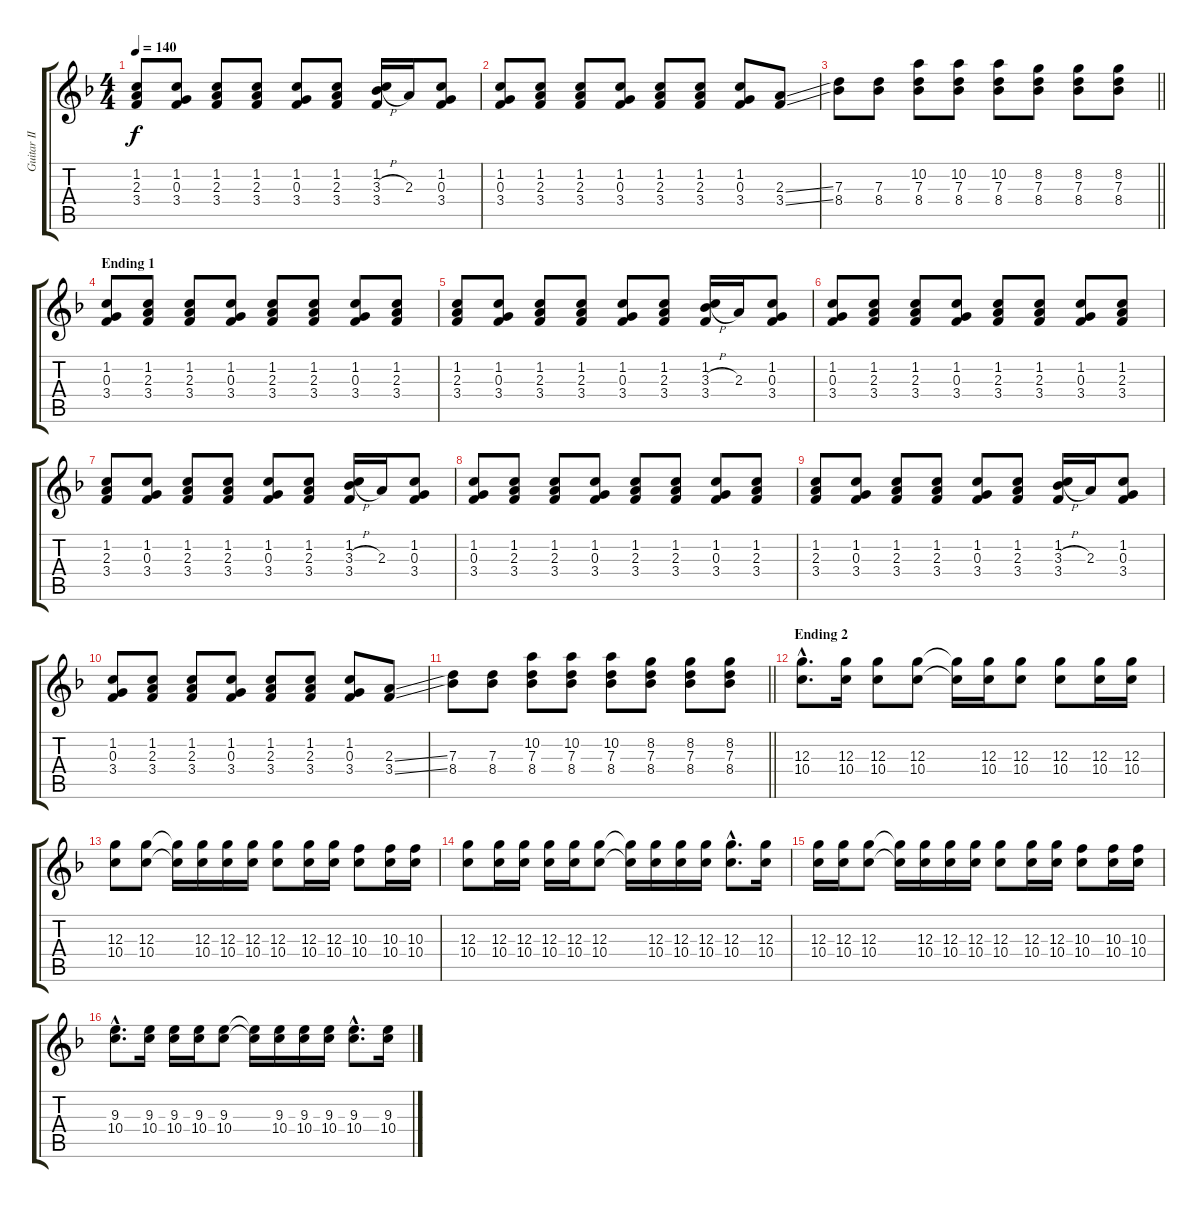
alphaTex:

\track ("Guitar II (Aiji)" "Guitar II ") {instrument distortionguitar}
\staff {score tabs}
\tuning (E4 B3 G3 D3 A2 E2) {hide}
\ts (4 4)
\tempo 140
\clef g2
\ks f
(1.2 2.3 3.4).8{dy f} (1.2 0.3 3.4).8 (1.2 2.3 3.4).8 (1.2 2.3 3.4).8 (1.2 0.3 3.4).8 (1.2 2.3 3.4).8 (1.2 3.3{h} 3.4).16 2.3.16 (1.2 0.3 3.4).8 |
(1.2 0.3 3.4).8 (1.2 2.3 3.4).8 (1.2 2.3 3.4).8 (1.2 0.3 3.4).8 (1.2 2.3 3.4).8 (1.2 2.3 3.4).8 (1.2 0.3 3.4).8 (2.3{ss} 3.4{ss}).8 |
\barLineRight lightlight
(7.3 8.4).8 (7.3 8.4).8 (10.2 7.3 8.4).8 (10.2 7.3 8.4).8 (10.2 7.3 8.4).8 (8.2 7.3 8.4).8 (8.2 7.3 8.4).8 (8.2 7.3 8.4).8 |
\section ("" "Ending 1")
(1.2 0.3 3.4).8 (1.2 2.3 3.4).8 (1.2 2.3 3.4).8 (1.2 0.3 3.4).8 (1.2 2.3 3.4).8 (1.2 2.3 3.4).8 (1.2 0.3 3.4).8 (1.2 2.3 3.4).8 |
(1.2 2.3 3.4).8 (1.2 0.3 3.4).8 (1.2 2.3 3.4).8 (1.2 2.3 3.4).8 (1.2 0.3 3.4).8 (1.2 2.3 3.4).8 (1.2 3.3{h} 3.4).16 2.3.16 (1.2 0.3 3.4).8 |
(1.2 0.3 3.4).8 (1.2 2.3 3.4).8 (1.2 2.3 3.4).8 (1.2 0.3 3.4).8 (1.2 2.3 3.4).8 (1.2 2.3 3.4).8 (1.2 0.3 3.4).8 (1.2 2.3 3.4).8 |
(1.2 2.3 3.4).8 (1.2 0.3 3.4).8 (1.2 2.3 3.4).8 (1.2 2.3 3.4).8 (1.2 0.3 3.4).8 (1.2 2.3 3.4).8 (1.2 3.3{h} 3.4).16 2.3.16 (1.2 0.3 3.4).8 |
(1.2 0.3 3.4).8 (1.2 2.3 3.4).8 (1.2 2.3 3.4).8 (1.2 0.3 3.4).8 (1.2 2.3 3.4).8 (1.2 2.3 3.4).8 (1.2 0.3 3.4).8 (1.2 2.3 3.4).8 |
(1.2 2.3 3.4).8 (1.2 0.3 3.4).8 (1.2 2.3 3.4).8 (1.2 2.3 3.4).8 (1.2 0.3 3.4).8 (1.2 2.3 3.4).8 (1.2 3.3{h} 3.4).16 2.3.16 (1.2 0.3 3.4).8 |
(1.2 0.3 3.4).8 (1.2 2.3 3.4).8 (1.2 2.3 3.4).8 (1.2 0.3 3.4).8 (1.2 2.3 3.4).8 (1.2 2.3 3.4).8 (1.2 0.3 3.4).8 (2.3{ss} 3.4{ss}).8 |
\barLineRight lightlight
(7.3 8.4).8 (7.3 8.4).8 (10.2 7.3 8.4).8 (10.2 7.3 8.4).8 (10.2 7.3 8.4).8 (8.2 7.3 8.4).8 (8.2 7.3 8.4).8 (8.2 7.3 8.4).8 |
\section ("" "Ending 2")
(12.3{hac} 10.4{hac}).8{d} (12.3 10.4).16 (12.3 10.4).8 (12.3 10.4).8 (12.3{t} 10.4{t}).16 (12.3 10.4).16 (12.3 10.4).8 (12.3 10.4).8 (12.3 10.4).16 (12.3 10.4).16 |
(12.3 10.4).8 (12.3 10.4).8 (12.3{t} 10.4{t}).16 (12.3 10.4).16 (12.3 10.4).16 (12.3 10.4).16 (12.3 10.4).8 (12.3 10.4).16 (12.3 10.4).16 (10.3 10.4).8 (10.3 10.4).16 (10.3 10.4).16 |
(12.3 10.4).8 (12.3 10.4).16 (12.3 10.4).16 (12.3 10.4).16 (12.3 10.4).16 (12.3 10.4).8 (12.3{t} 10.4{t}).16 (12.3 10.4).16 (12.3 10.4).16 (12.3 10.4).16 (12.3{hac} 10.4{hac}).8{d} (12.3 10.4).16 |
(12.3 10.4).16 (12.3 10.4).16 (12.3 10.4).8 (12.3{t} 10.4{t}).16 (12.3 10.4).16 (12.3 10.4).16 (12.3 10.4).16 (12.3 10.4).8 (12.3 10.4).16 (12.3 10.4).16 (10.3 10.4).8 (10.3 10.4).16 (10.3 10.4).16 |
(9.3{hac} 10.4{hac}).8{d} (9.3 10.4).16 (9.3 10.4).16 (9.3 10.4).16 (9.3 10.4).8 (9.3{t} 10.4{t}).16 (9.3 10.4).16 (9.3 10.4).16 (9.3 10.4).16 (9.3{hac} 10.4{hac}).8{d} (9.3 10.4).16
